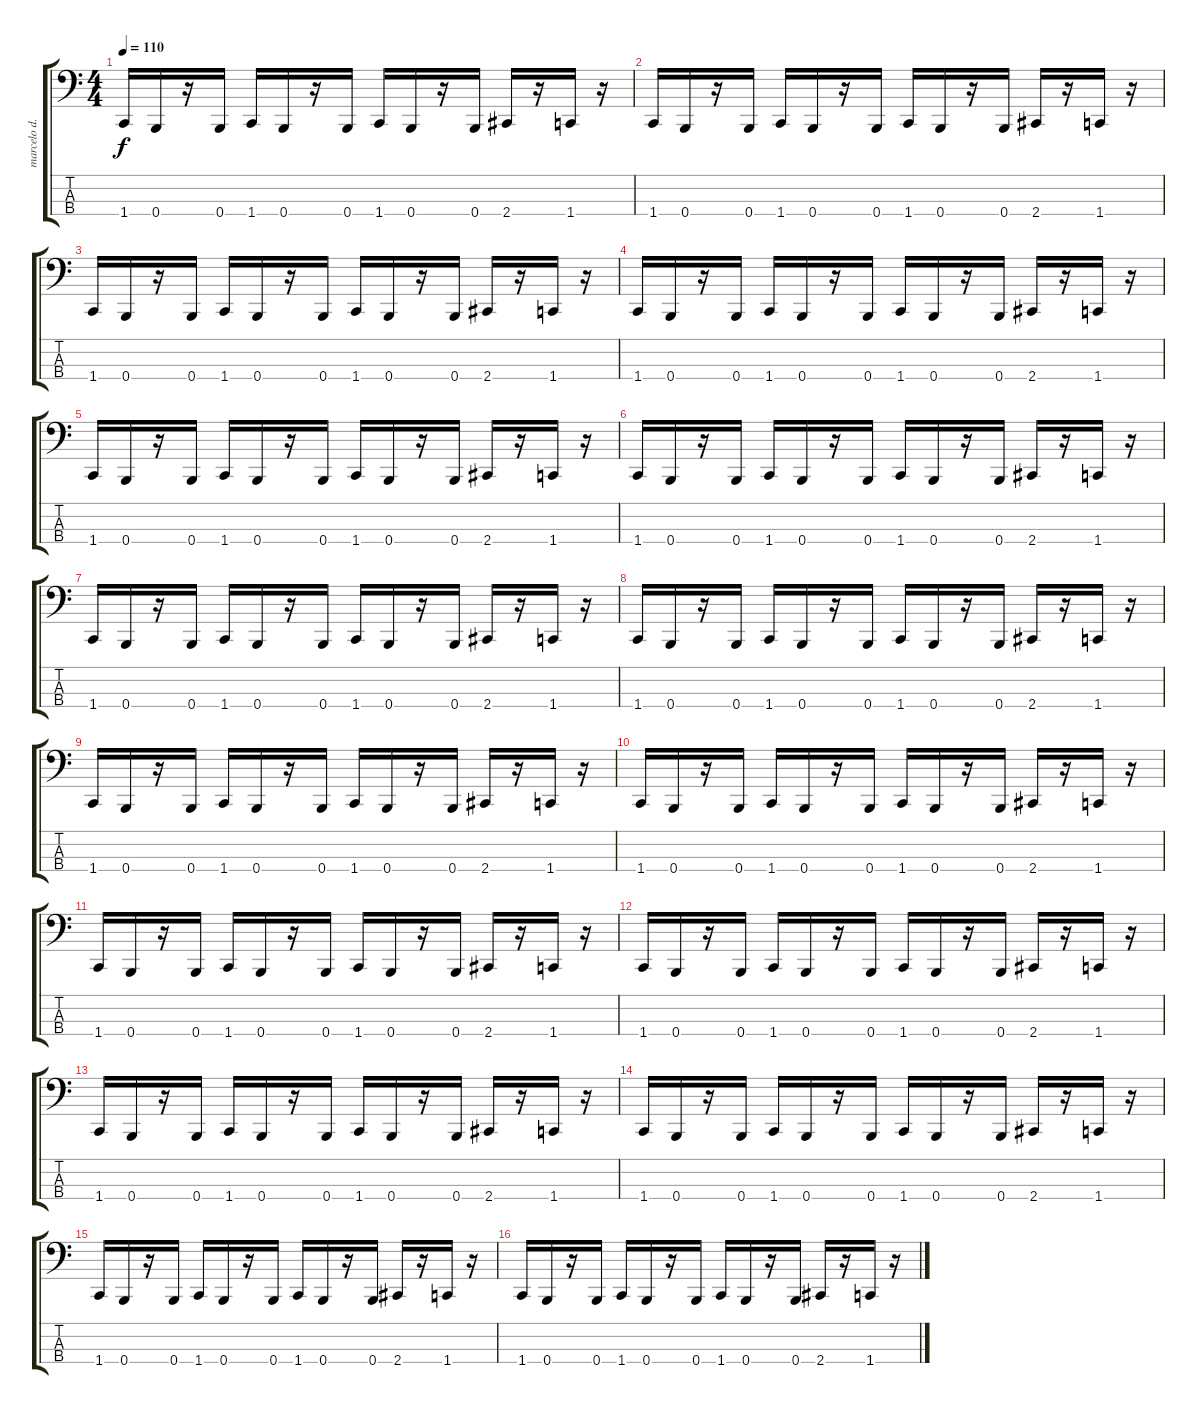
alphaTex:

\track ("marcelo d. rapp" "marcelo d.") {instrument electricbasspick}
\staff {score tabs}
\tuning (E2 B1 Gb1 B0) {hide}
\ts (4 4)
\tempo 110
\clef f4
\ks c
1.4.16{dy f} 0.4.16 r.16 0.4.16 1.4.16 0.4.16 r.16 0.4.16 1.4.16 0.4.16 r.16 0.4.16 2.4.16 r.16 1.4.16 r.16 |
1.4.16 0.4.16 r.16 0.4.16 1.4.16 0.4.16 r.16 0.4.16 1.4.16 0.4.16 r.16 0.4.16 2.4.16 r.16 1.4.16 r.16 |
1.4.16 0.4.16 r.16 0.4.16 1.4.16 0.4.16 r.16 0.4.16 1.4.16 0.4.16 r.16 0.4.16 2.4.16 r.16 1.4.16 r.16 |
1.4.16 0.4.16 r.16 0.4.16 1.4.16 0.4.16 r.16 0.4.16 1.4.16 0.4.16 r.16 0.4.16 2.4.16 r.16 1.4.16 r.16 |
1.4.16 0.4.16 r.16 0.4.16 1.4.16 0.4.16 r.16 0.4.16 1.4.16 0.4.16 r.16 0.4.16 2.4.16 r.16 1.4.16 r.16 |
1.4.16 0.4.16 r.16 0.4.16 1.4.16 0.4.16 r.16 0.4.16 1.4.16 0.4.16 r.16 0.4.16 2.4.16 r.16 1.4.16 r.16 |
1.4.16 0.4.16 r.16 0.4.16 1.4.16 0.4.16 r.16 0.4.16 1.4.16 0.4.16 r.16 0.4.16 2.4.16 r.16 1.4.16 r.16 |
1.4.16 0.4.16 r.16 0.4.16 1.4.16 0.4.16 r.16 0.4.16 1.4.16 0.4.16 r.16 0.4.16 2.4.16 r.16 1.4.16 r.16 |
1.4.16 0.4.16 r.16 0.4.16 1.4.16 0.4.16 r.16 0.4.16 1.4.16 0.4.16 r.16 0.4.16 2.4.16 r.16 1.4.16 r.16 |
1.4.16 0.4.16 r.16 0.4.16 1.4.16 0.4.16 r.16 0.4.16 1.4.16 0.4.16 r.16 0.4.16 2.4.16 r.16 1.4.16 r.16 |
1.4.16 0.4.16 r.16 0.4.16 1.4.16 0.4.16 r.16 0.4.16 1.4.16 0.4.16 r.16 0.4.16 2.4.16 r.16 1.4.16 r.16 |
1.4.16 0.4.16 r.16 0.4.16 1.4.16 0.4.16 r.16 0.4.16 1.4.16 0.4.16 r.16 0.4.16 2.4.16 r.16 1.4.16 r.16 |
1.4.16 0.4.16 r.16 0.4.16 1.4.16 0.4.16 r.16 0.4.16 1.4.16 0.4.16 r.16 0.4.16 2.4.16 r.16 1.4.16 r.16 |
1.4.16 0.4.16 r.16 0.4.16 1.4.16 0.4.16 r.16 0.4.16 1.4.16 0.4.16 r.16 0.4.16 2.4.16 r.16 1.4.16 r.16 |
1.4.16 0.4.16 r.16 0.4.16 1.4.16 0.4.16 r.16 0.4.16 1.4.16 0.4.16 r.16 0.4.16 2.4.16 r.16 1.4.16 r.16 |
1.4.16 0.4.16 r.16 0.4.16 1.4.16 0.4.16 r.16 0.4.16 1.4.16 0.4.16 r.16 0.4.16 2.4.16 r.16 1.4.16 r.16
